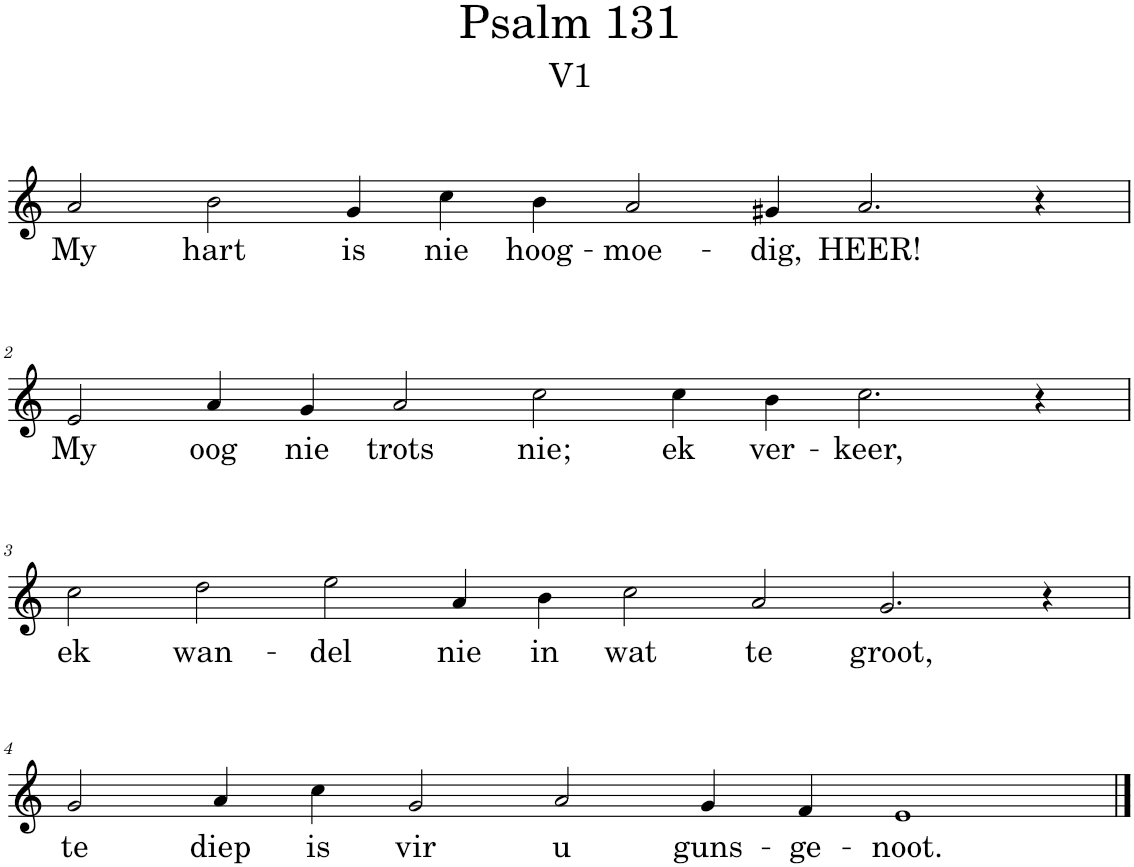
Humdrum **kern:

**kern	**text
*part1	*part1
*staff1	*staff1
*I"Pipe Organ	*
*I'Org.	*
*clefG2	*
*k[]	*
*M14/4	*
=1	=1
!	!LO:LY:b
2a/	My
!	!LO:LY:b
2b\	hart
!	!LO:LY:b
4g/	is
!	!LO:LY:b
4cc\	nie
!	!LO:LY:b
4b\	hoog-
!	!LO:LY:b
2a/	-moe-
!	!LO:LY:b
4g#X/	-dig,
!	!LO:LY:b
2.a/	HEER!
4r	.
!!LO:LB:g=z
=2	=2
!	!LO:LY:b
2e/	My
!	!LO:LY:b
4a/	oog
!	!LO:LY:b
4g/	nie
!	!LO:LY:b
2a/	trots
!	!LO:LY:b
2cc\	nie;
!	!LO:LY:b
4cc\	ek
!	!LO:LY:b
4b\	ver-
!	!LO:LY:b
2.cc\	-keer,
4r	.
!!LO:LB:g=z
=3	=3
*M16/4	*
!	!LO:LY:b
2cc\	ek
!	!LO:LY:b
2dd\	wan-
!	!LO:LY:b
2ee\	-del
!	!LO:LY:b
4a/	nie
!	!LO:LY:b
4b\	in
!	!LO:LY:b
2cc\	wat
!	!LO:LY:b
2a/	te
!	!LO:LY:b
2.g/	groot,
4r	.
!!LO:LB:g=z
=4	=4
*M14/4	*
!	!LO:LY:b
2g/	te
!	!LO:LY:b
4a/	diep
!	!LO:LY:b
4cc\	is
!	!LO:LY:b
2g/	vir
!	!LO:LY:b
2a/	u
!	!LO:LY:b
4g/	guns-
!	!LO:LY:b
4f/	-ge-
!	!LO:LY:b
1e	-noot.
==	==
*-	*-
